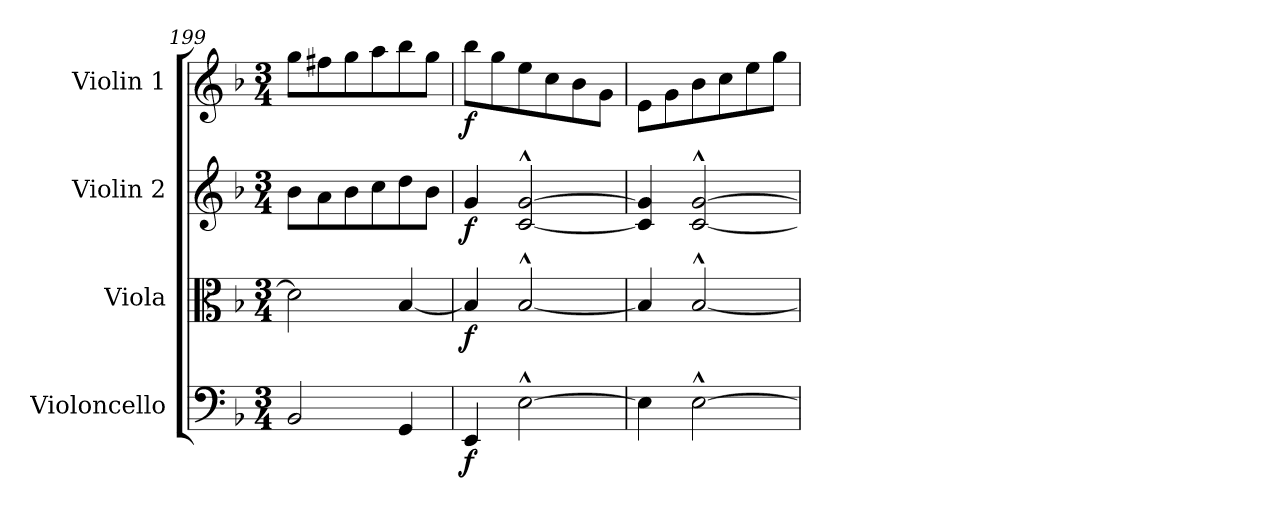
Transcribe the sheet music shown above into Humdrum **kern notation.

**kern	**dynam	**kern	**dynam	**kern	**dynam	**kern	**dynam
*part4	*part4	*part3	*part3	*part2	*part2	*part1	*part1
*staff4	*staff4	*staff3	*staff3	*staff2	*staff2	*staff1	*staff1
*I"Violoncello	*	*I"Viola	*	*I"Violin 2	*	*I"Violin 1	*
*I'Vc	*	*I'Vla	*	*I'Vln	*	*I'Vln	*
*clefF4	*	*clefC3	*	*clefG2	*	*clefG2	*
*k[b-]	*	*k[b-]	*	*k[b-]	*	*k[b-]	*
*M3/4	*	*M3/4	*	*M3/4	*	*M3/4	*
=199	=199	=199	=199	=199	=199	=199	=199
2BB-/	.	2d\]	.	8b-\L	.	8gg\L	.
.	.	.	.	8a\	.	8ff#X\	.
.	.	.	.	8b-\	.	8gg\	.
.	.	.	.	8cc\	.	8aa\	.
4GG/	.	[4B-/	.	8dd\	.	8bb-\	.
.	.	.	.	8b-\J	.	8gg\J	.
!!LO:PB:g=z
=200	=200	=200	=200	=200	=200	=200	=200
!	!LO:DY:b	!	!LO:DY:b	!	!LO:DY:b	!	!LO:DY:b
4EE/	f	4B-/]	f	4g/	f	8bb-\L	f
.	.	.	.	.	.	8gg\	.
[2E^^\	.	[2B-^^/	.	[2c/^^ [2g/^^	.	8ee\	.
.	.	.	.	.	.	8cc\	.
.	.	.	.	.	.	8b-\	.
.	.	.	.	.	.	8g\J	.
=201	=201	=201	=201	=201	=201	=201	=201
4E\]	.	4B-/]	.	4c/] 4g/]	.	8e\L	.
.	.	.	.	.	.	8g\	.
[2E^^\	.	[2B-^^/	.	[2c/^^ [2g/^^	.	8b-\	.
.	.	.	.	.	.	8cc\	.
.	.	.	.	.	.	8ee\	.
.	.	.	.	.	.	8gg\J	.
=	=	=	=	=	=	=	=
*-	*-	*-	*-	*-	*-	*-	*-
